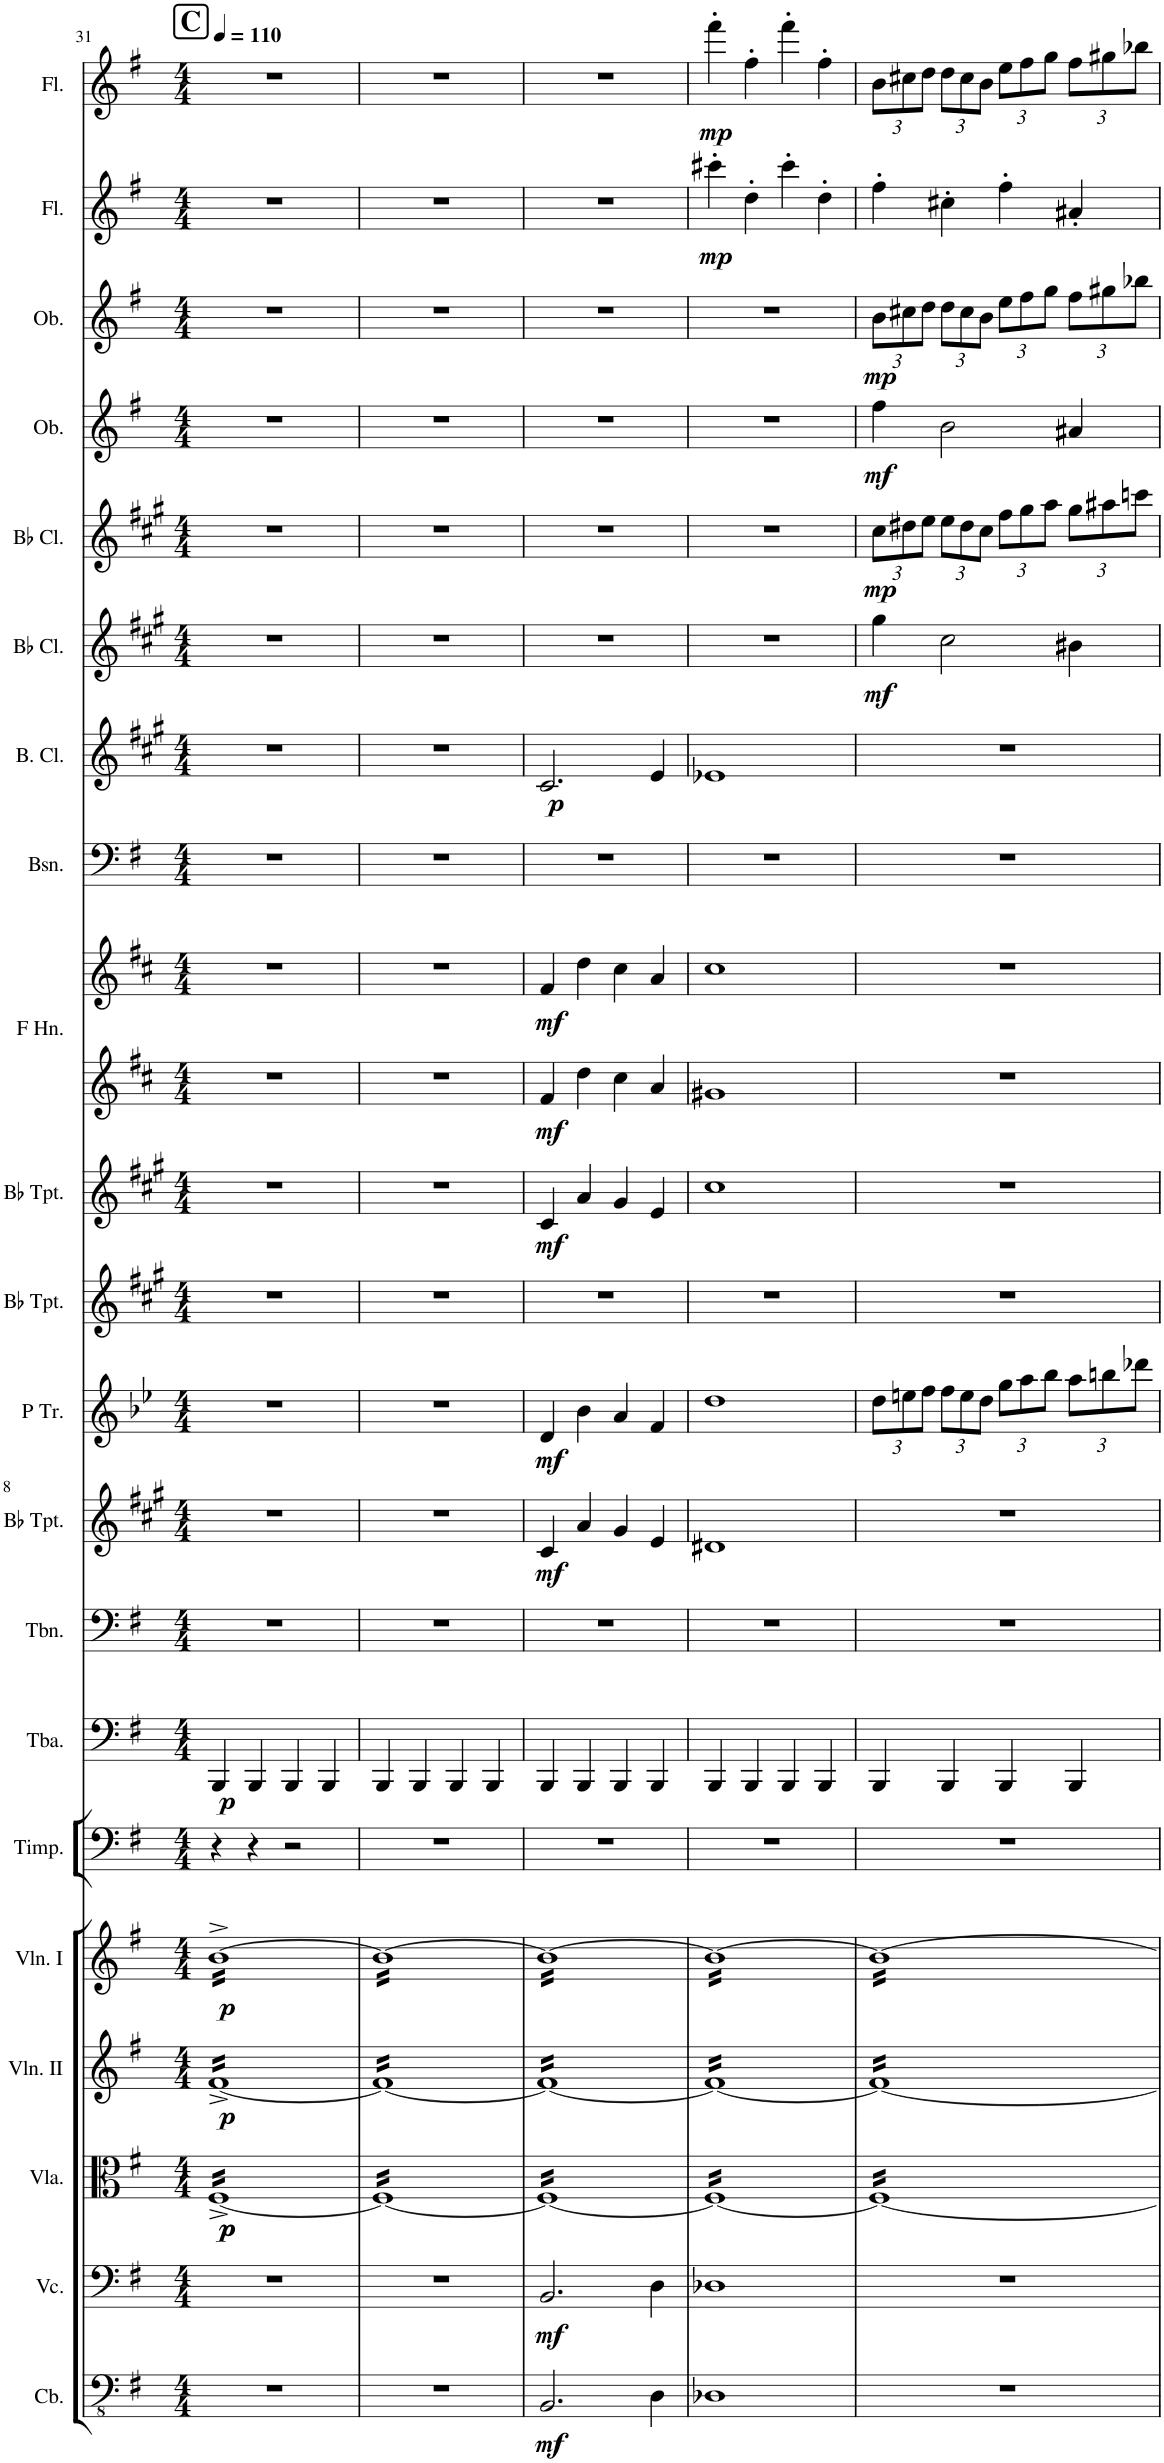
**kern	**dynam	**kern	**dynam	**kern	**dynam	**kern	**dynam	**kern	**dynam	**kern	**kern	**dynam	**kern	**kern	**dynam	**kern	**dynam	**kern	**kern	**dynam	**kern	**kern	**dynam	**kern	**kern	**dynam	**kern	**dynam	**kern	**dynam	**kern	**dynam	**kern	**dynam	**kern	**dynam	**kern	**dynam
*part21	*part21	*part20	*part20	*part19	*part19	*part18	*part18	*part17	*part17	*part16	*part15	*part15	*part14	*part13	*part13	*part12	*part12	*part11	*part10	*part10	*part9	*part9	*part9	*part8	*part7	*part7	*part6	*part6	*part5	*part5	*part4	*part4	*part3	*part3	*part2	*part2	*part1	*part1
*staff22	*staff22	*staff21	*staff21	*staff20	*staff20	*staff19	*staff19	*staff18	*staff18	*staff17	*staff16	*staff16	*staff15	*staff14	*staff14	*staff13	*staff13	*staff12	*staff11	*staff11	*staff10	*staff9	*staff9/10	*staff8	*staff7	*staff7	*staff6	*staff6	*staff5	*staff5	*staff4	*staff4	*staff3	*staff3	*staff2	*staff2	*staff1	*staff1
*I"Contrabasses	*	*I"Violoncellos	*	*I"Violas	*	*I"Violins II	*	*I"Violins I	*	*I"Timpani	*I"Tuba	*	*I"Trombone	*I"Trumpet 2	*	*I"Piccolo Trumpet	*	*I"Bb Trumpet	*I"Trumpet 1	*	*I"Horns in F	*	*	*I"Bassoons	*I"Bass Clarinet	*	*I"Clarinet 2	*	*I"Clarinet 1	*	*I"Oboe 2	*	*I"Oboe 1	*	*I"Flute 2	*	*I"Flute 1	*
*I'Cb.	*	*I'Vc.	*	*I'Vla.	*	*I'Vln. II	*	*I'Vln. I	*	*I'Timp.	*I'Tba.	*	*I'Tbn.	*	*	*I'P Tr.	*	*I'Bb Tpt.	*	*	*	*	*	*I'Bsn.	*I'B. Cl.	*	*	*	*	*	*I'Ob.	*	*I'Ob.	*	*I'Fl.	*	*I'Fl.	*
!!LO:PB:g=z
*clefFv4	*	*clefF4	*	*clefC3	*	*clefG2	*	*clefG2	*	*clefF4	*clefF4	*	*clefF4	*clefG2	*	*clefG2	*	*clefG2	*clefG2	*	*clefG2	*clefG2	*	*clefF4	*clefG2	*	*clefG2	*	*clefG2	*	*clefG2	*	*clefG2	*	*clefG2	*	*clefG2	*
*Trd7c12	*	*	*	*	*	*	*	*	*	*	*	*	*	*Trd1c2	*	*Trd2c3	*	*Trd1c2	*Trd1c2	*	*Trd4c7	*Trd4c7	*	*	*Trd8c14	*	*Trd1c2	*	*Trd1c2	*	*	*	*	*	*	*	*	*
*k[f#]	*	*k[f#]	*	*k[f#]	*	*k[f#]	*	*k[f#]	*	*k[f#]	*k[f#]	*	*k[f#]	*k[f#c#g#]	*	*k[b-e-]	*	*k[f#c#g#]	*k[f#c#g#]	*	*k[f#c#]	*k[f#c#]	*	*k[f#]	*k[f#c#g#]	*	*k[f#c#g#]	*	*k[f#c#g#]	*	*k[f#]	*	*k[f#]	*	*k[f#]	*	*k[f#]	*
*M4/4	*	*M4/4	*	*M4/4	*	*M4/4	*	*M4/4	*	*M4/4	*M4/4	*	*M4/4	*M4/4	*	*M4/4	*	*M4/4	*M4/4	*	*M4/4	*M4/4	*	*M4/4	*M4/4	*	*M4/4	*	*M4/4	*	*M4/4	*	*M4/4	*	*M4/4	*	*M4/4	*
*MM110	*	*MM110	*	*MM110	*	*MM110	*	*MM110	*	*MM110	*MM110	*	*MM110	*MM110	*	*MM110	*	*MM110	*MM110	*	*MM110	*MM110	*	*MM110	*MM110	*	*MM110	*	*MM110	*	*MM110	*	*MM110	*	*MM110	*	*MM110	*
!!LO:REH:place=s1:a:B:cj:fs=14:t=C
=31	=31	=31	=31	=31	=31	=31	=31	=31	=31	=31	=31	=31	=31	=31	=31	=31	=31	=31	=31	=31	=31	=31	=31	=31	=31	=31	=31	=31	=31	=31	=31	=31	=31	=31	=31	=31	=31	=31
!	!	!	!	!	!LO:DY:b	!	!	!	!	!	!	!	!	!	!	!	!	!	!	!	!	!	!	!	!	!	!	!	!	!	!	!	!	!	!	!	!	!
!	!	!	!	!	!LO:DY:n=1:b	!	!LO:DY:b	!	!LO:DY:b	!	!	!LO:DY:b	!	!	!	!	!	!	!	!	!	!	!	!	!	!	!	!	!	!	!	!	!	!	!	!	!	!
*	*	*	*	*tremolo	*	*	*	*	*	*	*	*	*	*	*	*	*	*	*	*	*	*	*	*	*	*	*	*	*	*	*	*	*	*	*	*	*	*
*	*	*	*	*	*	*tremolo	*	*	*	*	*	*	*	*	*	*	*	*	*	*	*	*	*	*	*	*	*	*	*	*	*	*	*	*	*	*	*	*
*	*	*	*	*	*	*	*	*tremolo	*	*	*	*	*	*	*	*	*	*	*	*	*	*	*	*	*	*	*	*	*	*	*	*	*	*	*	*	*	*
1r	.	1r	.	[16F#^LL	p p	[16f#^LL	p	[16b^LL	p	4r	4BBB/	p	1r	1r	.	1r	.	1r	1r	.	1r	1r	.	1r	1r	.	1r	.	1r	.	1r	.	1r	.	1r	.	1r	.
.	.	.	.	16F#^	.	16f#^	.	16b^	.	.	.	.	.	.	.	.	.	.	.	.	.	.	.	.	.	.	.	.	.	.	.	.	.	.	.	.	.	.
.	.	.	.	16F#^	.	16f#^	.	16b^	.	.	.	.	.	.	.	.	.	.	.	.	.	.	.	.	.	.	.	.	.	.	.	.	.	.	.	.	.	.
.	.	.	.	16F#^	.	16f#^	.	16b^	.	.	.	.	.	.	.	.	.	.	.	.	.	.	.	.	.	.	.	.	.	.	.	.	.	.	.	.	.	.
.	.	.	.	16F#^	.	16f#^	.	16b^	.	4r	4BBB/	.	.	.	.	.	.	.	.	.	.	.	.	.	.	.	.	.	.	.	.	.	.	.	.	.	.	.
.	.	.	.	16F#^	.	16f#^	.	16b^	.	.	.	.	.	.	.	.	.	.	.	.	.	.	.	.	.	.	.	.	.	.	.	.	.	.	.	.	.	.
.	.	.	.	16F#^	.	16f#^	.	16b^	.	.	.	.	.	.	.	.	.	.	.	.	.	.	.	.	.	.	.	.	.	.	.	.	.	.	.	.	.	.
.	.	.	.	16F#^	.	16f#^	.	16b^	.	.	.	.	.	.	.	.	.	.	.	.	.	.	.	.	.	.	.	.	.	.	.	.	.	.	.	.	.	.
.	.	.	.	16F#^	.	16f#^	.	16b^	.	2r	4BBB/	.	.	.	.	.	.	.	.	.	.	.	.	.	.	.	.	.	.	.	.	.	.	.	.	.	.	.
.	.	.	.	16F#^	.	16f#^	.	16b^	.	.	.	.	.	.	.	.	.	.	.	.	.	.	.	.	.	.	.	.	.	.	.	.	.	.	.	.	.	.
.	.	.	.	16F#^	.	16f#^	.	16b^	.	.	.	.	.	.	.	.	.	.	.	.	.	.	.	.	.	.	.	.	.	.	.	.	.	.	.	.	.	.
.	.	.	.	16F#^	.	16f#^	.	16b^	.	.	.	.	.	.	.	.	.	.	.	.	.	.	.	.	.	.	.	.	.	.	.	.	.	.	.	.	.	.
.	.	.	.	16F#^	.	16f#^	.	16b^	.	.	4BBB/	.	.	.	.	.	.	.	.	.	.	.	.	.	.	.	.	.	.	.	.	.	.	.	.	.	.	.
.	.	.	.	16F#^	.	16f#^	.	16b^	.	.	.	.	.	.	.	.	.	.	.	.	.	.	.	.	.	.	.	.	.	.	.	.	.	.	.	.	.	.
.	.	.	.	16F#^	.	16f#^	.	16b^	.	.	.	.	.	.	.	.	.	.	.	.	.	.	.	.	.	.	.	.	.	.	.	.	.	.	.	.	.	.
.	.	.	.	16F#^JJ	.	16f#^JJ	.	16b^JJ	.	.	.	.	.	.	.	.	.	.	.	.	.	.	.	.	.	.	.	.	.	.	.	.	.	.	.	.	.	.
=32	=32	=32	=32	=32	=32	=32	=32	=32	=32	=32	=32	=32	=32	=32	=32	=32	=32	=32	=32	=32	=32	=32	=32	=32	=32	=32	=32	=32	=32	=32	=32	=32	=32	=32	=32	=32	=32	=32
1r	.	1r	.	16F#LL	.	16f#LL	.	16bLL	.	1r	4BBB/	.	1r	1r	.	1r	.	1r	1r	.	1r	1r	.	1r	1r	.	1r	.	1r	.	1r	.	1r	.	1r	.	1r	.
.	.	.	.	16F#	.	16f#	.	16b	.	.	.	.	.	.	.	.	.	.	.	.	.	.	.	.	.	.	.	.	.	.	.	.	.	.	.	.	.	.
.	.	.	.	16F#	.	16f#	.	16b	.	.	.	.	.	.	.	.	.	.	.	.	.	.	.	.	.	.	.	.	.	.	.	.	.	.	.	.	.	.
.	.	.	.	16F#	.	16f#	.	16b	.	.	.	.	.	.	.	.	.	.	.	.	.	.	.	.	.	.	.	.	.	.	.	.	.	.	.	.	.	.
.	.	.	.	16F#	.	16f#	.	16b	.	.	4BBB/	.	.	.	.	.	.	.	.	.	.	.	.	.	.	.	.	.	.	.	.	.	.	.	.	.	.	.
.	.	.	.	16F#	.	16f#	.	16b	.	.	.	.	.	.	.	.	.	.	.	.	.	.	.	.	.	.	.	.	.	.	.	.	.	.	.	.	.	.
.	.	.	.	16F#	.	16f#	.	16b	.	.	.	.	.	.	.	.	.	.	.	.	.	.	.	.	.	.	.	.	.	.	.	.	.	.	.	.	.	.
.	.	.	.	16F#	.	16f#	.	16b	.	.	.	.	.	.	.	.	.	.	.	.	.	.	.	.	.	.	.	.	.	.	.	.	.	.	.	.	.	.
.	.	.	.	16F#	.	16f#	.	16b	.	.	4BBB/	.	.	.	.	.	.	.	.	.	.	.	.	.	.	.	.	.	.	.	.	.	.	.	.	.	.	.
.	.	.	.	16F#	.	16f#	.	16b	.	.	.	.	.	.	.	.	.	.	.	.	.	.	.	.	.	.	.	.	.	.	.	.	.	.	.	.	.	.
.	.	.	.	16F#	.	16f#	.	16b	.	.	.	.	.	.	.	.	.	.	.	.	.	.	.	.	.	.	.	.	.	.	.	.	.	.	.	.	.	.
.	.	.	.	16F#	.	16f#	.	16b	.	.	.	.	.	.	.	.	.	.	.	.	.	.	.	.	.	.	.	.	.	.	.	.	.	.	.	.	.	.
.	.	.	.	16F#	.	16f#	.	16b	.	.	4BBB/	.	.	.	.	.	.	.	.	.	.	.	.	.	.	.	.	.	.	.	.	.	.	.	.	.	.	.
.	.	.	.	16F#	.	16f#	.	16b	.	.	.	.	.	.	.	.	.	.	.	.	.	.	.	.	.	.	.	.	.	.	.	.	.	.	.	.	.	.
.	.	.	.	16F#	.	16f#	.	16b	.	.	.	.	.	.	.	.	.	.	.	.	.	.	.	.	.	.	.	.	.	.	.	.	.	.	.	.	.	.
.	.	.	.	16F#JJ	.	16f#JJ	.	16bJJ	.	.	.	.	.	.	.	.	.	.	.	.	.	.	.	.	.	.	.	.	.	.	.	.	.	.	.	.	.	.
=33	=33	=33	=33	=33	=33	=33	=33	=33	=33	=33	=33	=33	=33	=33	=33	=33	=33	=33	=33	=33	=33	=33	=33	=33	=33	=33	=33	=33	=33	=33	=33	=33	=33	=33	=33	=33	=33	=33
!	!LO:DY:b	!	!LO:DY:b	!	!	!	!	!	!	!	!	!	!	!	!LO:DY:b	!	!LO:DY:b	!	!	!LO:DY:b	!	!	!LO:DY:b=2	!	!	!	!	!	!	!	!	!	!	!	!	!	!	!
!	!	!	!	!	!	!	!	!	!	!	!	!	!	!	!	!	!	!	!	!	!	!	!LO:DY:n=1:b	!	!	!LO:DY:b	!	!	!	!	!	!	!	!	!	!	!	!
2.BBB/	mf	2.BB/	mf	16F#LL	.	16f#LL	.	16bLL	.	1r	4BBB/	.	1r	4c#/	mf	4d/	mf	1r	4c#/	mf	4f#/	4f#/	mf mf	1r	2.c#/	p	1r	.	1r	.	1r	.	1r	.	1r	.	1r	.
.	.	.	.	16F#	.	16f#	.	16b	.	.	.	.	.	.	.	.	.	.	.	.	.	.	.	.	.	.	.	.	.	.	.	.	.	.	.	.	.	.
.	.	.	.	16F#	.	16f#	.	16b	.	.	.	.	.	.	.	.	.	.	.	.	.	.	.	.	.	.	.	.	.	.	.	.	.	.	.	.	.	.
.	.	.	.	16F#	.	16f#	.	16b	.	.	.	.	.	.	.	.	.	.	.	.	.	.	.	.	.	.	.	.	.	.	.	.	.	.	.	.	.	.
.	.	.	.	16F#	.	16f#	.	16b	.	.	4BBB/	.	.	4a/	.	4b-\	.	.	4a/	.	4dd\	4dd\	.	.	.	.	.	.	.	.	.	.	.	.	.	.	.	.
.	.	.	.	16F#	.	16f#	.	16b	.	.	.	.	.	.	.	.	.	.	.	.	.	.	.	.	.	.	.	.	.	.	.	.	.	.	.	.	.	.
.	.	.	.	16F#	.	16f#	.	16b	.	.	.	.	.	.	.	.	.	.	.	.	.	.	.	.	.	.	.	.	.	.	.	.	.	.	.	.	.	.
.	.	.	.	16F#	.	16f#	.	16b	.	.	.	.	.	.	.	.	.	.	.	.	.	.	.	.	.	.	.	.	.	.	.	.	.	.	.	.	.	.
.	.	.	.	16F#	.	16f#	.	16b	.	.	4BBB/	.	.	4g#/	.	4a/	.	.	4g#/	.	4cc#\	4cc#\	.	.	.	.	.	.	.	.	.	.	.	.	.	.	.	.
.	.	.	.	16F#	.	16f#	.	16b	.	.	.	.	.	.	.	.	.	.	.	.	.	.	.	.	.	.	.	.	.	.	.	.	.	.	.	.	.	.
.	.	.	.	16F#	.	16f#	.	16b	.	.	.	.	.	.	.	.	.	.	.	.	.	.	.	.	.	.	.	.	.	.	.	.	.	.	.	.	.	.
.	.	.	.	16F#	.	16f#	.	16b	.	.	.	.	.	.	.	.	.	.	.	.	.	.	.	.	.	.	.	.	.	.	.	.	.	.	.	.	.	.
4DD\	.	4D\	.	16F#	.	16f#	.	16b	.	.	4BBB/	.	.	4e/	.	4f/	.	.	4e/	.	4a/	4a/	.	.	4e/	.	.	.	.	.	.	.	.	.	.	.	.	.
.	.	.	.	16F#	.	16f#	.	16b	.	.	.	.	.	.	.	.	.	.	.	.	.	.	.	.	.	.	.	.	.	.	.	.	.	.	.	.	.	.
.	.	.	.	16F#	.	16f#	.	16b	.	.	.	.	.	.	.	.	.	.	.	.	.	.	.	.	.	.	.	.	.	.	.	.	.	.	.	.	.	.
.	.	.	.	16F#JJ	.	16f#JJ	.	16bJJ	.	.	.	.	.	.	.	.	.	.	.	.	.	.	.	.	.	.	.	.	.	.	.	.	.	.	.	.	.	.
=34	=34	=34	=34	=34	=34	=34	=34	=34	=34	=34	=34	=34	=34	=34	=34	=34	=34	=34	=34	=34	=34	=34	=34	=34	=34	=34	=34	=34	=34	=34	=34	=34	=34	=34	=34	=34	=34	=34
!	!	!	!	!	!	!	!	!	!	!	!	!	!	!	!	!	!	!	!	!	!	!	!	!	!	!	!	!	!	!	!	!	!	!	!	!LO:DY:b	!	!LO:DY:b
1DD-X	.	1D-X	.	16F#LL	.	16f#LL	.	16bLL	.	1r	4BBB/	.	1r	1d#X	.	1dd	.	1r	1cc#	.	1g#X	1cc#	.	1r	1e-X	.	1r	.	1r	.	1r	.	1r	.	4ccc#X'\	mp	4fff#'\	mp
.	.	.	.	16F#	.	16f#	.	16b	.	.	.	.	.	.	.	.	.	.	.	.	.	.	.	.	.	.	.	.	.	.	.	.	.	.	.	.	.	.
.	.	.	.	16F#	.	16f#	.	16b	.	.	.	.	.	.	.	.	.	.	.	.	.	.	.	.	.	.	.	.	.	.	.	.	.	.	.	.	.	.
.	.	.	.	16F#	.	16f#	.	16b	.	.	.	.	.	.	.	.	.	.	.	.	.	.	.	.	.	.	.	.	.	.	.	.	.	.	.	.	.	.
.	.	.	.	16F#	.	16f#	.	16b	.	.	4BBB/	.	.	.	.	.	.	.	.	.	.	.	.	.	.	.	.	.	.	.	.	.	.	.	4dd'\	.	4ff#'\	.
.	.	.	.	16F#	.	16f#	.	16b	.	.	.	.	.	.	.	.	.	.	.	.	.	.	.	.	.	.	.	.	.	.	.	.	.	.	.	.	.	.
.	.	.	.	16F#	.	16f#	.	16b	.	.	.	.	.	.	.	.	.	.	.	.	.	.	.	.	.	.	.	.	.	.	.	.	.	.	.	.	.	.
.	.	.	.	16F#	.	16f#	.	16b	.	.	.	.	.	.	.	.	.	.	.	.	.	.	.	.	.	.	.	.	.	.	.	.	.	.	.	.	.	.
.	.	.	.	16F#	.	16f#	.	16b	.	.	4BBB/	.	.	.	.	.	.	.	.	.	.	.	.	.	.	.	.	.	.	.	.	.	.	.	4ccc#'\	.	4fff#'\	.
.	.	.	.	16F#	.	16f#	.	16b	.	.	.	.	.	.	.	.	.	.	.	.	.	.	.	.	.	.	.	.	.	.	.	.	.	.	.	.	.	.
.	.	.	.	16F#	.	16f#	.	16b	.	.	.	.	.	.	.	.	.	.	.	.	.	.	.	.	.	.	.	.	.	.	.	.	.	.	.	.	.	.
.	.	.	.	16F#	.	16f#	.	16b	.	.	.	.	.	.	.	.	.	.	.	.	.	.	.	.	.	.	.	.	.	.	.	.	.	.	.	.	.	.
.	.	.	.	16F#	.	16f#	.	16b	.	.	4BBB/	.	.	.	.	.	.	.	.	.	.	.	.	.	.	.	.	.	.	.	.	.	.	.	4dd'\	.	4ff#'\	.
.	.	.	.	16F#	.	16f#	.	16b	.	.	.	.	.	.	.	.	.	.	.	.	.	.	.	.	.	.	.	.	.	.	.	.	.	.	.	.	.	.
.	.	.	.	16F#	.	16f#	.	16b	.	.	.	.	.	.	.	.	.	.	.	.	.	.	.	.	.	.	.	.	.	.	.	.	.	.	.	.	.	.
.	.	.	.	16F#JJ	.	16f#JJ	.	16bJJ	.	.	.	.	.	.	.	.	.	.	.	.	.	.	.	.	.	.	.	.	.	.	.	.	.	.	.	.	.	.
=35	=35	=35	=35	=35	=35	=35	=35	=35	=35	=35	=35	=35	=35	=35	=35	=35	=35	=35	=35	=35	=35	=35	=35	=35	=35	=35	=35	=35	=35	=35	=35	=35	=35	=35	=35	=35	=35	=35
*	*	*	*	*	*	*	*	*	*	*	*	*	*	*	*	*Xbrackettup	*	*	*	*	*	*	*	*	*	*	*	*	*Xbrackettup	*	*	*	*Xbrackettup	*	*	*	*Xbrackettup	*
!	!	!	!	!	!	!	!	!	!	!	!	!	!	!	!	!	!	!	!	!	!	!	!	!	!	!	!	!LO:DY:b	!	!LO:DY:b	!	!LO:DY:b	!	!LO:DY:b	!	!	!	!
1r	.	1r	.	16F#LL	.	16f#LL	.	16bLL	.	1r	4BBB/	.	1r	1r	.	12dd\L	.	1r	1r	.	1r	1r	.	1r	1r	.	4gg#\	mf	12cc#\L	mp	4ff#\	mf	12b\L	mp	4ff#'\	.	12b\L	.
.	.	.	.	16F#	.	16f#	.	16b	.	.	.	.	.	.	.	.	.	.	.	.	.	.	.	.	.	.	.	.	.	.	.	.	.	.	.	.	.	.
.	.	.	.	.	.	.	.	.	.	.	.	.	.	.	.	12een\	.	.	.	.	.	.	.	.	.	.	.	.	12dd#X\	.	.	.	12cc#X\	.	.	.	12cc#X\	.
.	.	.	.	16F#	.	16f#	.	16b	.	.	.	.	.	.	.	.	.	.	.	.	.	.	.	.	.	.	.	.	.	.	.	.	.	.	.	.	.	.
.	.	.	.	.	.	.	.	.	.	.	.	.	.	.	.	12ff\J	.	.	.	.	.	.	.	.	.	.	.	.	12ee\J	.	.	.	12dd\J	.	.	.	12dd\J	.
.	.	.	.	16F#	.	16f#	.	16b	.	.	.	.	.	.	.	.	.	.	.	.	.	.	.	.	.	.	.	.	.	.	.	.	.	.	.	.	.	.
.	.	.	.	16F#	.	16f#	.	16b	.	.	4BBB/	.	.	.	.	12ff\L	.	.	.	.	.	.	.	.	.	.	2cc#\	.	12ee\L	.	2b\	.	12dd\L	.	4cc#X'\	.	12dd\L	.
.	.	.	.	16F#	.	16f#	.	16b	.	.	.	.	.	.	.	.	.	.	.	.	.	.	.	.	.	.	.	.	.	.	.	.	.	.	.	.	.	.
.	.	.	.	.	.	.	.	.	.	.	.	.	.	.	.	12ee\	.	.	.	.	.	.	.	.	.	.	.	.	12dd#\	.	.	.	12cc#\	.	.	.	12cc#\	.
.	.	.	.	16F#	.	16f#	.	16b	.	.	.	.	.	.	.	.	.	.	.	.	.	.	.	.	.	.	.	.	.	.	.	.	.	.	.	.	.	.
.	.	.	.	.	.	.	.	.	.	.	.	.	.	.	.	12dd\J	.	.	.	.	.	.	.	.	.	.	.	.	12cc#\J	.	.	.	12b\J	.	.	.	12b\J	.
.	.	.	.	16F#	.	16f#	.	16b	.	.	.	.	.	.	.	.	.	.	.	.	.	.	.	.	.	.	.	.	.	.	.	.	.	.	.	.	.	.
.	.	.	.	16F#	.	16f#	.	16b	.	.	4BBB/	.	.	.	.	12gg\L	.	.	.	.	.	.	.	.	.	.	.	.	12ff#\L	.	.	.	12ee\L	.	4ff#'\	.	12ee\L	.
.	.	.	.	16F#	.	16f#	.	16b	.	.	.	.	.	.	.	.	.	.	.	.	.	.	.	.	.	.	.	.	.	.	.	.	.	.	.	.	.	.
.	.	.	.	.	.	.	.	.	.	.	.	.	.	.	.	12aa\	.	.	.	.	.	.	.	.	.	.	.	.	12gg#\	.	.	.	12ff#\	.	.	.	12ff#\	.
.	.	.	.	16F#	.	16f#	.	16b	.	.	.	.	.	.	.	.	.	.	.	.	.	.	.	.	.	.	.	.	.	.	.	.	.	.	.	.	.	.
.	.	.	.	.	.	.	.	.	.	.	.	.	.	.	.	12bb-\J	.	.	.	.	.	.	.	.	.	.	.	.	12aa\J	.	.	.	12gg\J	.	.	.	12gg\J	.
.	.	.	.	16F#	.	16f#	.	16b	.	.	.	.	.	.	.	.	.	.	.	.	.	.	.	.	.	.	.	.	.	.	.	.	.	.	.	.	.	.
.	.	.	.	16F#	.	16f#	.	16b	.	.	4BBB/	.	.	.	.	12aa\L	.	.	.	.	.	.	.	.	.	.	4b#X\	.	12gg#\L	.	4a#X/	.	12ff#\L	.	4a#X'/	.	12ff#\L	.
.	.	.	.	16F#	.	16f#	.	16b	.	.	.	.	.	.	.	.	.	.	.	.	.	.	.	.	.	.	.	.	.	.	.	.	.	.	.	.	.	.
.	.	.	.	.	.	.	.	.	.	.	.	.	.	.	.	12bbn\	.	.	.	.	.	.	.	.	.	.	.	.	12aa#X\	.	.	.	12gg#X\	.	.	.	12gg#X\	.
.	.	.	.	16F#	.	16f#	.	16b	.	.	.	.	.	.	.	.	.	.	.	.	.	.	.	.	.	.	.	.	.	.	.	.	.	.	.	.	.	.
.	.	.	.	.	.	.	.	.	.	.	.	.	.	.	.	12ddd-X\J	.	.	.	.	.	.	.	.	.	.	.	.	12cccn\J	.	.	.	12bb-X\J	.	.	.	12bb-X\J	.
.	.	.	.	16F#JJ	.	16f#JJ	.	16bJJ	.	.	.	.	.	.	.	.	.	.	.	.	.	.	.	.	.	.	.	.	.	.	.	.	.	.	.	.	.	.
*	*	*	*	*	*	*	*	*Xtremolo	*	*	*	*	*	*	*	*	*	*	*	*	*	*	*	*	*	*	*	*	*	*	*	*	*	*	*	*	*	*
*	*	*	*	*	*	*Xtremolo	*	*	*	*	*	*	*	*	*	*	*	*	*	*	*	*	*	*	*	*	*	*	*	*	*	*	*	*	*	*	*	*
*	*	*	*	*Xtremolo	*	*	*	*	*	*	*	*	*	*	*	*	*	*	*	*	*	*	*	*	*	*	*	*	*	*	*	*	*	*	*	*	*	*
=	=	=	=	=	=	=	=	=	=	=	=	=	=	=	=	=	=	=	=	=	=	=	=	=	=	=	=	=	=	=	=	=	=	=	=	=	=	=
*-	*-	*-	*-	*-	*-	*-	*-	*-	*-	*-	*-	*-	*-	*-	*-	*-	*-	*-	*-	*-	*-	*-	*-	*-	*-	*-	*-	*-	*-	*-	*-	*-	*-	*-	*-	*-	*-	*-
